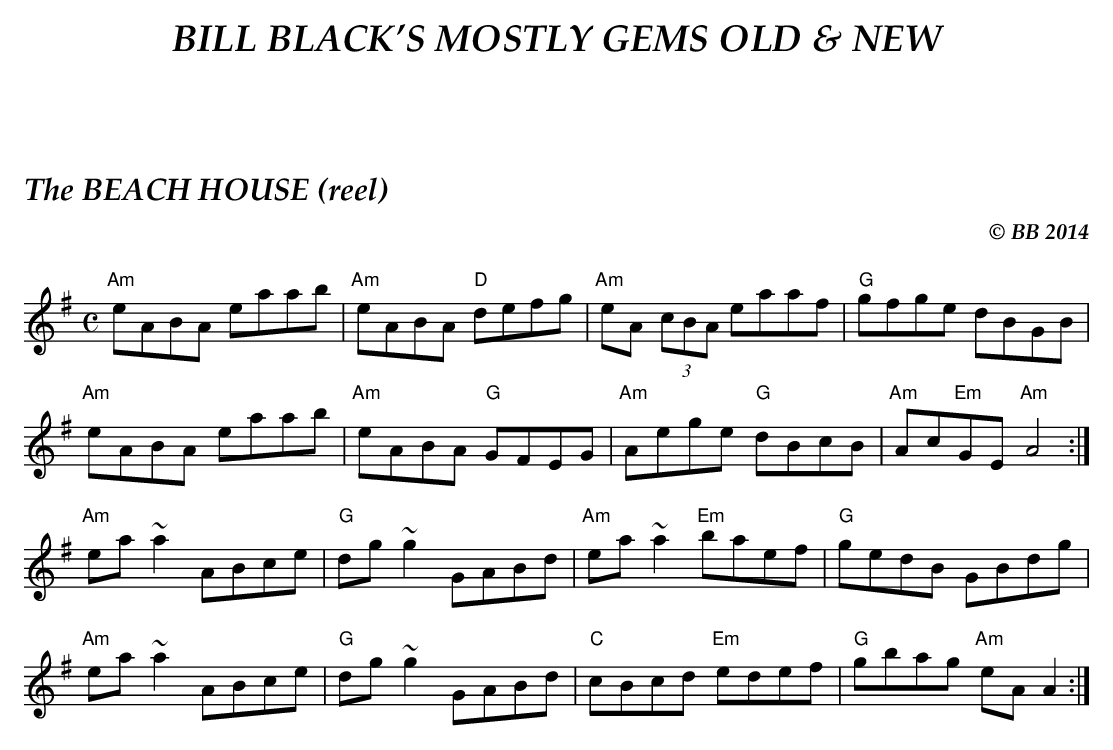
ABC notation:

X:1
T:BEACH HOUSE (reel), The
C:© BB 2014
Q:1/4=180
M:C
K:Ador
"Am"eABA eaab|"Am"eABA "D"defg|"Am"eA (3cBA eaaf|"G"gfge dBGB|
"Am"eABA eaab|"Am"eABA "G"GFEG|"Am"Aege "G"dBcB|"Am"Ac"Em"GE "Am"A4:|
"Am"ea~a2 ABce|"G"dg~g2 GABd|"Am"ea~a2 "Em"baef|"G"gedB GBdg|
"Am"ea~a2 ABce|"G"dg~g2 GABd|"C"cBcd "Em"edef|"G"gbag "Am"eAA2:|
